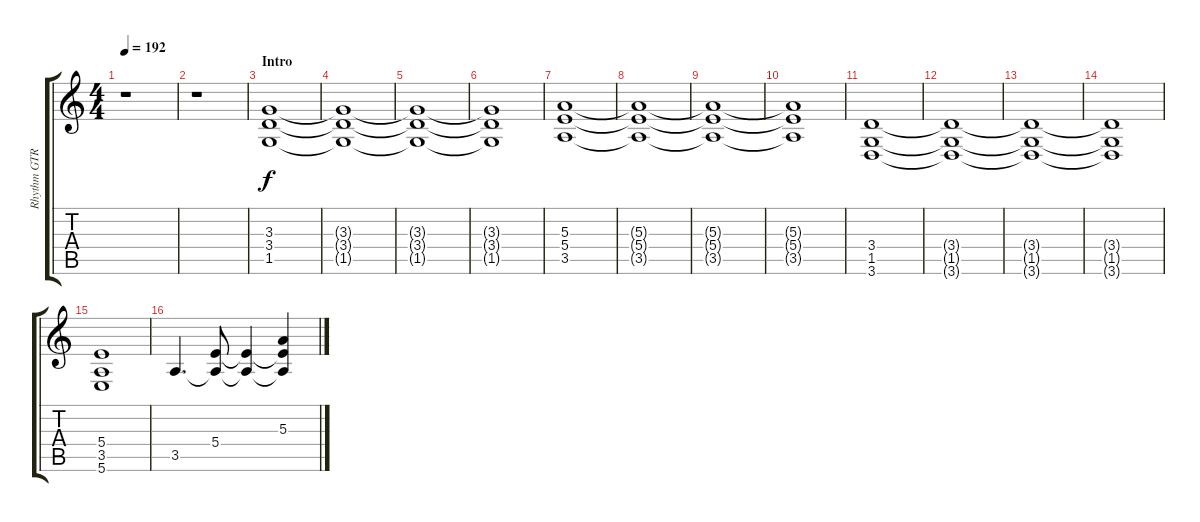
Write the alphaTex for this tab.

\track ("Rhythm GTR 1" "Rhythm GTR") {instrument overdrivenguitar}
\staff {score tabs}
\tuning (Db4 Ab3 E3 B2 Gb2 B1) {hide}
\ts (4 4)
\tempo 192
\clef g2
\ks aminor
r.1{dy f instrument overdrivenguitar} |
r.1 |
\section ("" "Intro")
(3.3 3.4 1.5).1 |
(3.3{t} 3.4{t} 1.5{t}).1 |
(3.3{t} 3.4{t} 1.5{t}).1 |
(3.3{t} 3.4{t} 1.5{t}).1 |
(5.3 5.4 3.5).1 |
(5.3{t} 5.4{t} 3.5{t}).1 |
(5.3{t} 5.4{t} 3.5{t}).1 |
(5.3{t} 5.4{t} 3.5{t}).1 |
(3.4 1.5 3.6).1 |
(3.4{t} 1.5{t} 3.6{t}).1 |
(3.4{t} 1.5{t} 3.6{t}).1 |
(3.4{t} 1.5{t} 3.6{t}).1 |
(5.4 3.5 5.6).1 |
3.5.4{d} (5.4 3.5{t}).8 (5.4{t} 3.5{t}).4 (5.3 5.4{t} 3.5{t}).4
